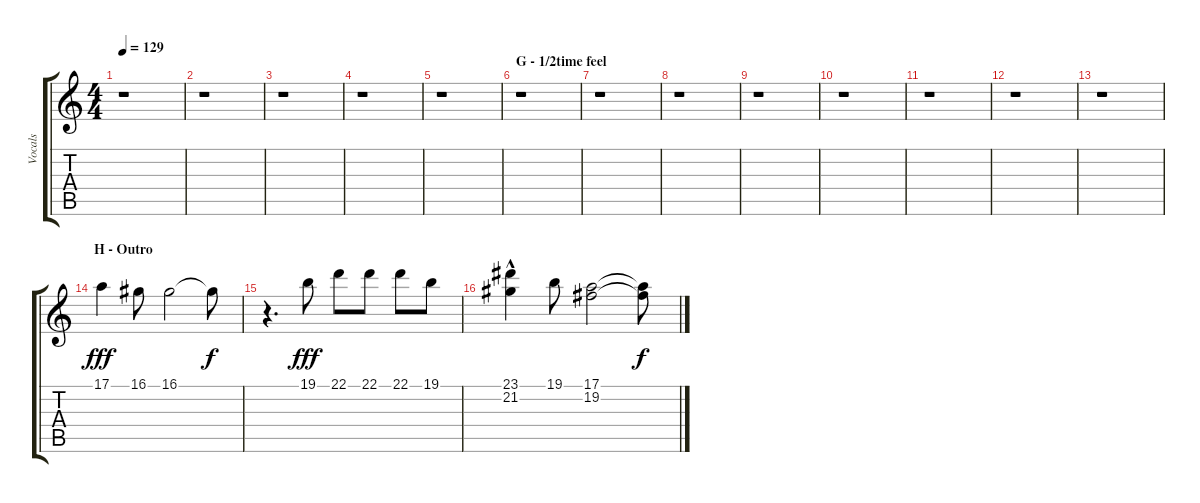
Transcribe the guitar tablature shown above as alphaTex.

\track ("Vocals" "Vocals") {instrument lead1square}
\staff {score tabs}
\tuning (E4 B3 G3 D3 A2 E2) {hide}
\ts (4 4)
\tempo 129
\clef g2
\ks c
r.1{dy fff} |
r.1 |
r.1 |
r.1 |
r.1 |
\section ("" "G - 1/2time feel")
r.1 |
r.1 |
r.1 |
r.1 |
r.1 |
r.1 |
r.1 |
r.1 |
\section ("" "H - Outro")
17.1.4 16.1.8 16.1.2 16.1{t}.8{dy f} |
r.4{d} 19.1.8{dy fff} 22.1.8 22.1.8 22.1.8 19.1.8 |
(23.1 21.2{hac}).4 19.1.8 (17.1 19.2).2 (17.1{t} 19.2{t}).8{dy f}
